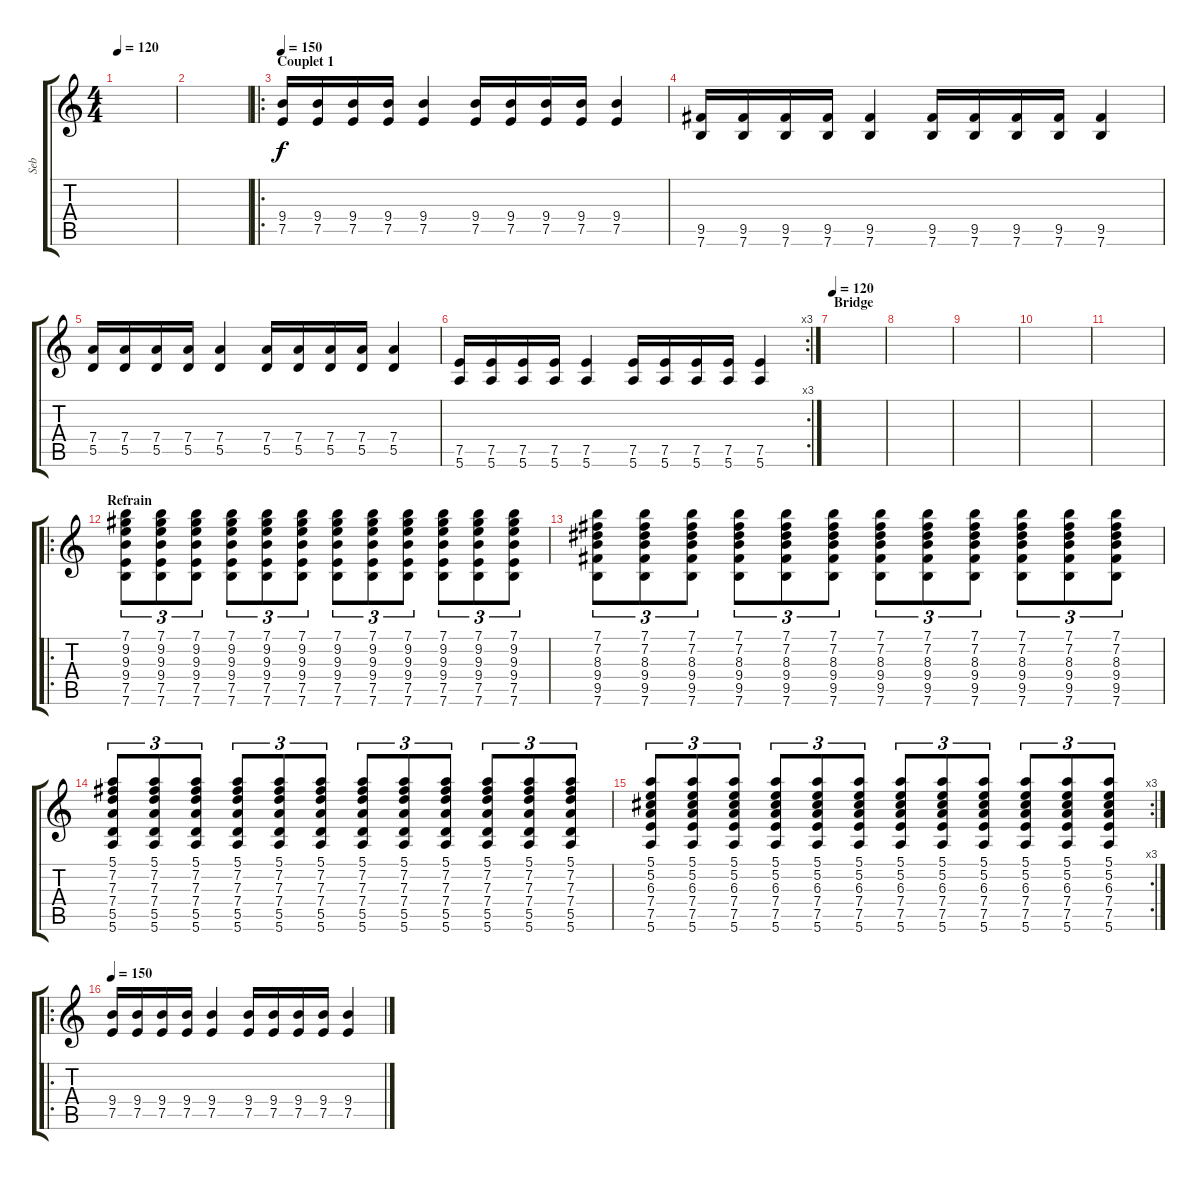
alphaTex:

\track ("Seb" "Seb") {instrument distortionguitar}
\staff {score tabs}
\tuning (E4 B3 G3 D3 A2 E2) {hide}
\ts (4 4)
\tempo 120
\clef g2
\ks c
|
|
\ro
\section ("" "Couplet 1")
\tempo 150
(9.4 7.5).16 (9.4 7.5).16 (9.4 7.5).16 (9.4 7.5).16 (9.4 7.5).4 (9.4 7.5).16 (9.4 7.5).16 (9.4 7.5).16 (9.4 7.5).16 (9.4 7.5).4 |
(9.5 7.6).16 (9.5 7.6).16 (9.5 7.6).16 (9.5 7.6).16 (9.5 7.6).4 (9.5 7.6).16 (9.5 7.6).16 (9.5 7.6).16 (9.5 7.6).16 (9.5 7.6).4 |
(7.4 5.5).16 (7.4 5.5).16 (7.4 5.5).16 (7.4 5.5).16 (7.4 5.5).4 (7.4 5.5).16 (7.4 5.5).16 (7.4 5.5).16 (7.4 5.5).16 (7.4 5.5).4 |
\rc 3
(7.5 5.6).16 (7.5 5.6).16 (7.5 5.6).16 (7.5 5.6).16 (7.5 5.6).4 (7.5 5.6).16 (7.5 5.6).16 (7.5 5.6).16 (7.5 5.6).16 (7.5 5.6).4 |
\section ("" "Bridge")
\tempo 120
|
|
|
|
|
\ro
\section ("" "Refrain")
(7.1 9.2 9.3 9.4 7.5 7.6).8{tu (3 2)} (7.1 9.2 9.3 9.4 7.5 7.6).8{tu (3 2)} (7.1 9.2 9.3 9.4 7.5 7.6).8{tu (3 2)} (7.1 9.2 9.3 9.4 7.5 7.6).8{tu (3 2)} (7.1 9.2 9.3 9.4 7.5 7.6).8{tu (3 2)} (7.1 9.2 9.3 9.4 7.5 7.6).8{tu (3 2)} (7.1 9.2 9.3 9.4 7.5 7.6).8{tu (3 2)} (7.1 9.2 9.3 9.4 7.5 7.6).8{tu (3 2)} (7.1 9.2 9.3 9.4 7.5 7.6).8{tu (3 2)} (7.1 9.2 9.3 9.4 7.5 7.6).8{tu (3 2)} (7.1 9.2 9.3 9.4 7.5 7.6).8{tu (3 2)} (7.1 9.2 9.3 9.4 7.5 7.6).8{tu (3 2)} |
(7.1 7.2 8.3 9.4 9.5 7.6).8{tu (3 2)} (7.1 7.2 8.3 9.4 9.5 7.6).8{tu (3 2)} (7.1 7.2 8.3 9.4 9.5 7.6).8{tu (3 2)} (7.1 7.2 8.3 9.4 9.5 7.6).8{tu (3 2)} (7.1 7.2 8.3 9.4 9.5 7.6).8{tu (3 2)} (7.1 7.2 8.3 9.4 9.5 7.6).8{tu (3 2)} (7.1 7.2 8.3 9.4 9.5 7.6).8{tu (3 2)} (7.1 7.2 8.3 9.4 9.5 7.6).8{tu (3 2)} (7.1 7.2 8.3 9.4 9.5 7.6).8{tu (3 2)} (7.1 7.2 8.3 9.4 9.5 7.6).8{tu (3 2)} (7.1 7.2 8.3 9.4 9.5 7.6).8{tu (3 2)} (7.1 7.2 8.3 9.4 9.5 7.6).8{tu (3 2)} |
(5.1 7.2 7.3 7.4 5.5 5.6).8{tu (3 2)} (5.1 7.2 7.3 7.4 5.5 5.6).8{tu (3 2)} (5.1 7.2 7.3 7.4 5.5 5.6).8{tu (3 2)} (5.1 7.2 7.3 7.4 5.5 5.6).8{tu (3 2)} (5.1 7.2 7.3 7.4 5.5 5.6).8{tu (3 2)} (5.1 7.2 7.3 7.4 5.5 5.6).8{tu (3 2)} (5.1 7.2 7.3 7.4 5.5 5.6).8{tu (3 2)} (5.1 7.2 7.3 7.4 5.5 5.6).8{tu (3 2)} (5.1 7.2 7.3 7.4 5.5 5.6).8{tu (3 2)} (5.1 7.2 7.3 7.4 5.5 5.6).8{tu (3 2)} (5.1 7.2 7.3 7.4 5.5 5.6).8{tu (3 2)} (5.1 7.2 7.3 7.4 5.5 5.6).8{tu (3 2)} |
\rc 3
(5.1 5.2 6.3 7.4 7.5 5.6).8{tu (3 2)} (5.1 5.2 6.3 7.4 7.5 5.6).8{tu (3 2)} (5.1 5.2 6.3 7.4 7.5 5.6).8{tu (3 2)} (5.1 5.2 6.3 7.4 7.5 5.6).8{tu (3 2)} (5.1 5.2 6.3 7.4 7.5 5.6).8{tu (3 2)} (5.1 5.2 6.3 7.4 7.5 5.6).8{tu (3 2)} (5.1 5.2 6.3 7.4 7.5 5.6).8{tu (3 2)} (5.1 5.2 6.3 7.4 7.5 5.6).8{tu (3 2)} (5.1 5.2 6.3 7.4 7.5 5.6).8{tu (3 2)} (5.1 5.2 6.3 7.4 7.5 5.6).8{tu (3 2)} (5.1 5.2 6.3 7.4 7.5 5.6).8{tu (3 2)} (5.1 5.2 6.3 7.4 7.5 5.6).8{tu (3 2)} |
\ro
\tempo 150
(9.4 7.5).16 (9.4 7.5).16 (9.4 7.5).16 (9.4 7.5).16 (9.4 7.5).4 (9.4 7.5).16 (9.4 7.5).16 (9.4 7.5).16 (9.4 7.5).16 (9.4 7.5).4
